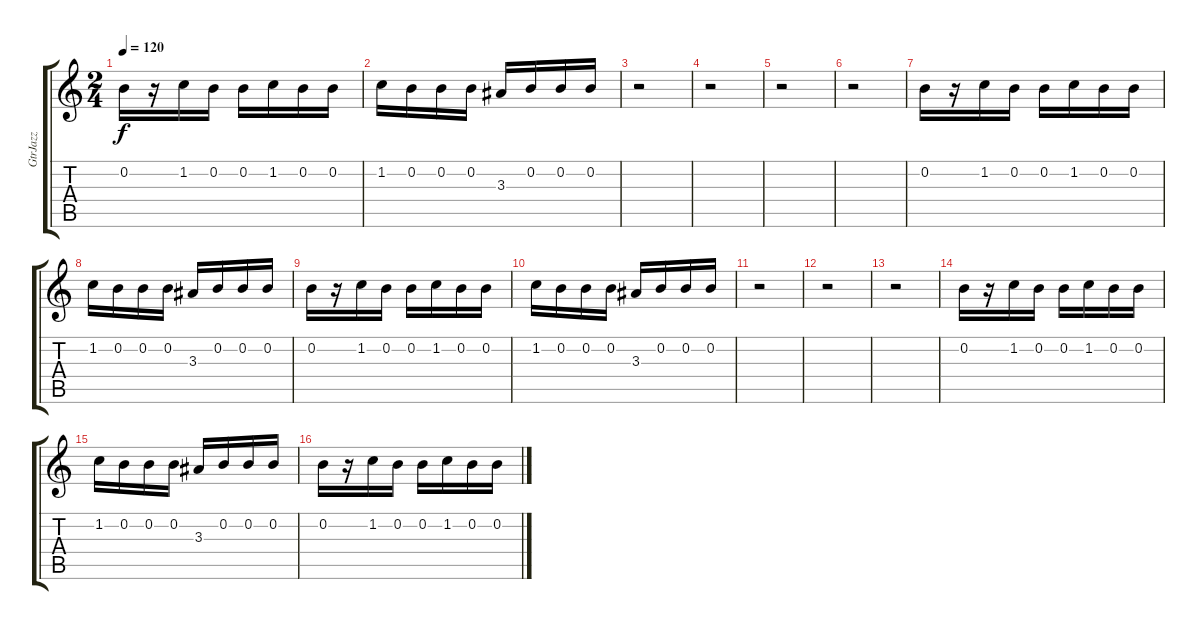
\track ("GtrJazz" "GtrJazz") {instrument electricguitarmuted}
\staff {score tabs}
\tuning (E4 B3 G3 D3 A2 E2) {hide}
\ts (2 4)
\tempo 120
\clef g2
\ks c
0.2.16{dy f} r.16 1.2.16 0.2.16 0.2.16 1.2.16 0.2.16 0.2.16 |
1.2.16 0.2.16 0.2.16 0.2.16 3.3.16 0.2.16 0.2.16 0.2.16 |
r.2 |
r.2 |
r.2 |
r.2 |
0.2.16 r.16 1.2.16 0.2.16 0.2.16 1.2.16 0.2.16 0.2.16 |
1.2.16 0.2.16 0.2.16 0.2.16 3.3.16 0.2.16 0.2.16 0.2.16 |
0.2.16 r.16 1.2.16 0.2.16 0.2.16 1.2.16 0.2.16 0.2.16 |
1.2.16 0.2.16 0.2.16 0.2.16 3.3.16 0.2.16 0.2.16 0.2.16 |
r.2 |
r.2 |
r.2 |
0.2.16 r.16 1.2.16 0.2.16 0.2.16 1.2.16 0.2.16 0.2.16 |
1.2.16 0.2.16 0.2.16 0.2.16 3.3.16 0.2.16 0.2.16 0.2.16 |
0.2.16 r.16 1.2.16 0.2.16 0.2.16 1.2.16 0.2.16 0.2.16
